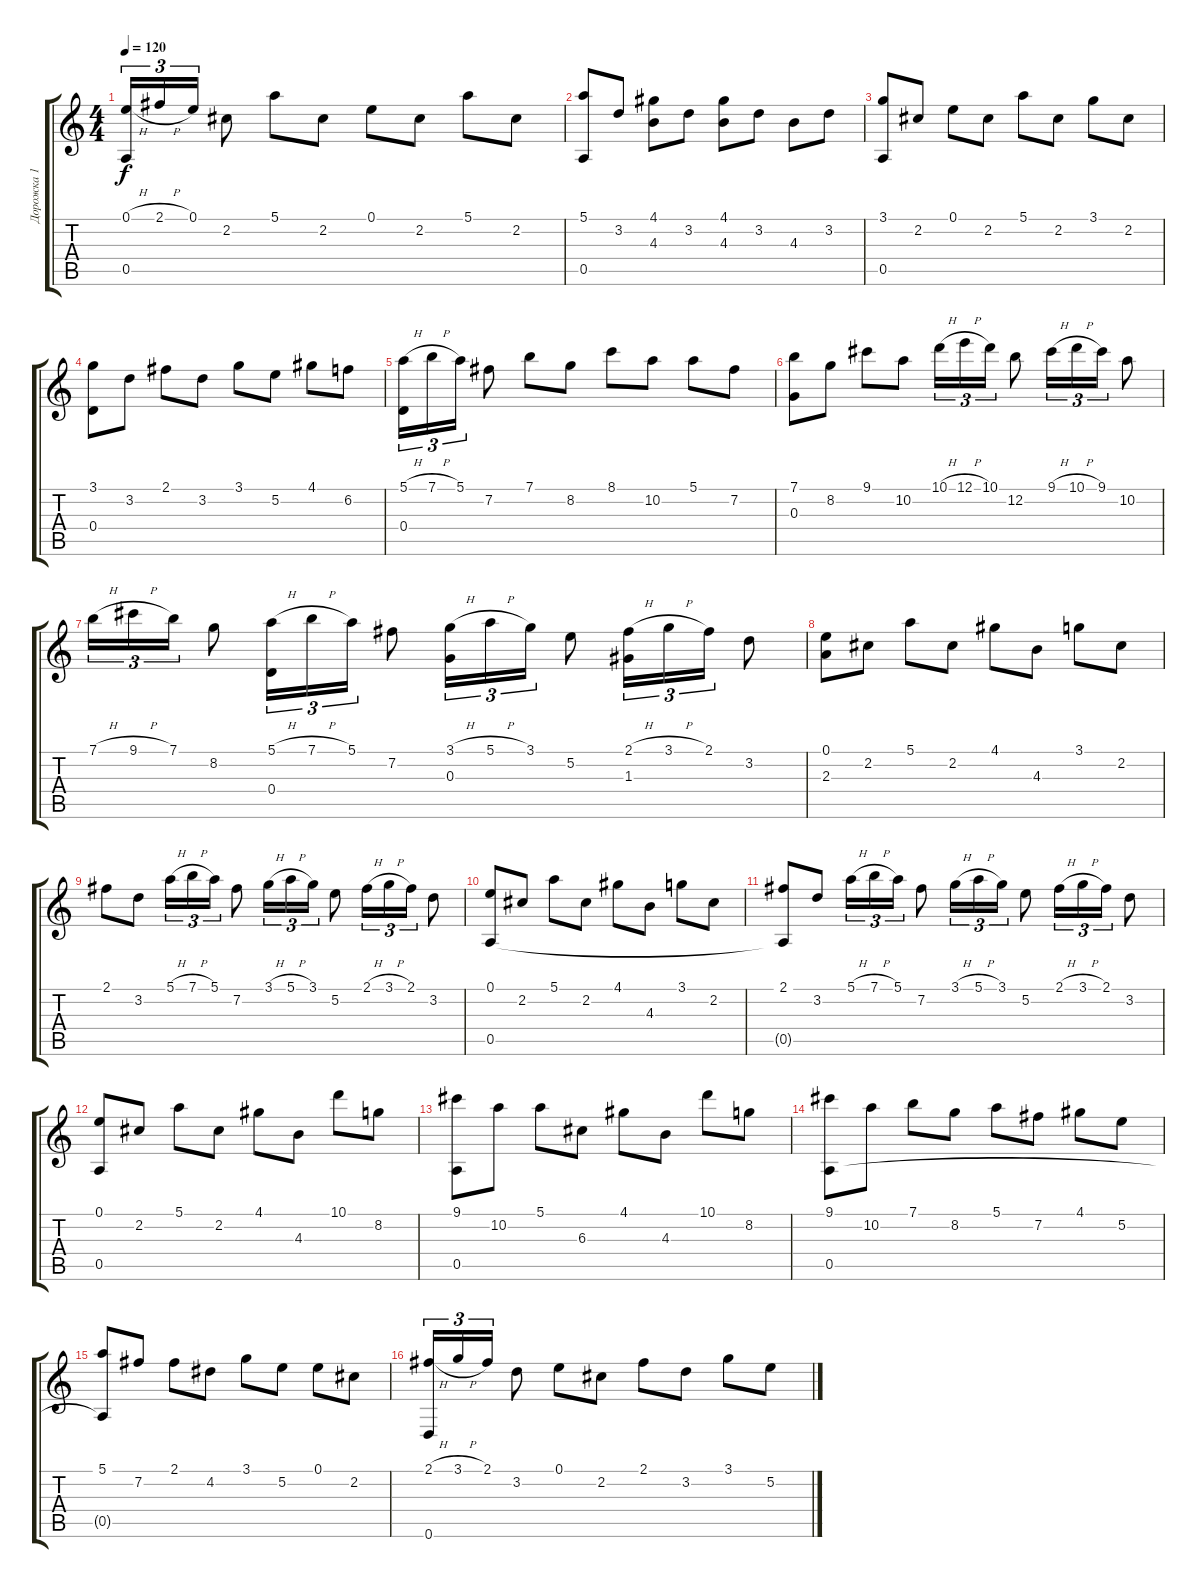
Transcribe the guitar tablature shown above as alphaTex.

\track ("Дорожка 1" "Дорожка 1") {instrument acousticguitarnylon}
\staff {score tabs}
\tuning (E4 B3 G3 D3 A2 D2) {hide}
\ts (4 4)
\tempo 120
\clef g2
\ks c
(0.1{h} 0.5).16{tu (3 2) dy f} 2.1{h}.16{tu (3 2)} 0.1.16{tu (3 2)} 2.2.8 5.1.8 2.2.8 0.1.8 2.2.8 5.1.8 2.2.8 |
(5.1 0.5).8 3.2.8 (4.1 4.3).8 3.2.8 (4.1 4.3).8 3.2.8 4.3.8 3.2.8 |
(3.1 0.5).8 2.2.8 0.1.8 2.2.8 5.1.8 2.2.8 3.1.8 2.2.8 |
(3.1 0.4).8 3.2.8 2.1.8 3.2.8 3.1.8 5.2.8 4.1.8 6.2.8 |
(5.1{h} 0.4).16{tu (3 2)} 7.1{h}.16{tu (3 2)} 5.1.16{tu (3 2)} 7.2.8 7.1.8 8.2.8 8.1.8 10.2.8 5.1.8 7.2.8 |
(7.1 0.3).8 8.2.8 9.1.8 10.2.8 10.1{h}.16{tu (3 2)} 12.1{h}.16{tu (3 2)} 10.1.16{tu (3 2)} 12.2.8 9.1{h}.16{tu (3 2)} 10.1{h}.16{tu (3 2)} 9.1.16{tu (3 2)} 10.2.8 |
7.1{h}.16{tu (3 2)} 9.1{h}.16{tu (3 2)} 7.1.16{tu (3 2)} 8.2.8 (5.1{h} 0.4).16{tu (3 2)} 7.1{h}.16{tu (3 2)} 5.1.16{tu (3 2)} 7.2.8 (3.1{h} 0.3).16{tu (3 2)} 5.1{h}.16{tu (3 2)} 3.1.16{tu (3 2)} 5.2.8 (2.1{h} 1.3).16{tu (3 2)} 3.1{h}.16{tu (3 2)} 2.1.16{tu (3 2)} 3.2.8 |
(0.1 2.3).8 2.2.8 5.1.8 2.2.8 4.1.8 4.3.8 3.1.8 2.2.8 |
2.1.8 3.2.8 5.1{h}.16{tu (3 2)} 7.1{h}.16{tu (3 2)} 5.1.16{tu (3 2)} 7.2.8 3.1{h}.16{tu (3 2)} 5.1{h}.16{tu (3 2)} 3.1.16{tu (3 2)} 5.2.8 2.1{h}.16{tu (3 2)} 3.1{h}.16{tu (3 2)} 2.1.16{tu (3 2)} 3.2.8 |
(0.1 0.5).8 2.2.8 5.1.8 2.2.8 4.1.8 4.3.8 3.1.8 2.2.8 |
(2.1 0.5{t}).8 3.2.8 5.1{h}.16{tu (3 2)} 7.1{h}.16{tu (3 2)} 5.1.16{tu (3 2)} 7.2.8 3.1{h}.16{tu (3 2)} 5.1{h}.16{tu (3 2)} 3.1.16{tu (3 2)} 5.2.8 2.1{h}.16{tu (3 2)} 3.1{h}.16{tu (3 2)} 2.1.16{tu (3 2)} 3.2.8 |
(0.1 0.5).8 2.2.8 5.1.8 2.2.8 4.1.8 4.3.8 10.1.8 8.2.8 |
(9.1 0.5).8 10.2.8 5.1.8 6.3.8 4.1.8 4.3.8 10.1.8 8.2.8 |
(9.1 0.5).8 10.2.8 7.1.8 8.2.8 5.1.8 7.2.8 4.1.8 5.2.8 |
(5.1 0.5{t}).8 7.2.8 2.1.8 4.2.8 3.1.8 5.2.8 0.1.8 2.2.8 |
(2.1{h} 0.6).16{tu (3 2)} 3.1{h}.16{tu (3 2)} 2.1.16{tu (3 2)} 3.2.8 0.1.8 2.2.8 2.1.8 3.2.8 3.1.8 5.2.8
